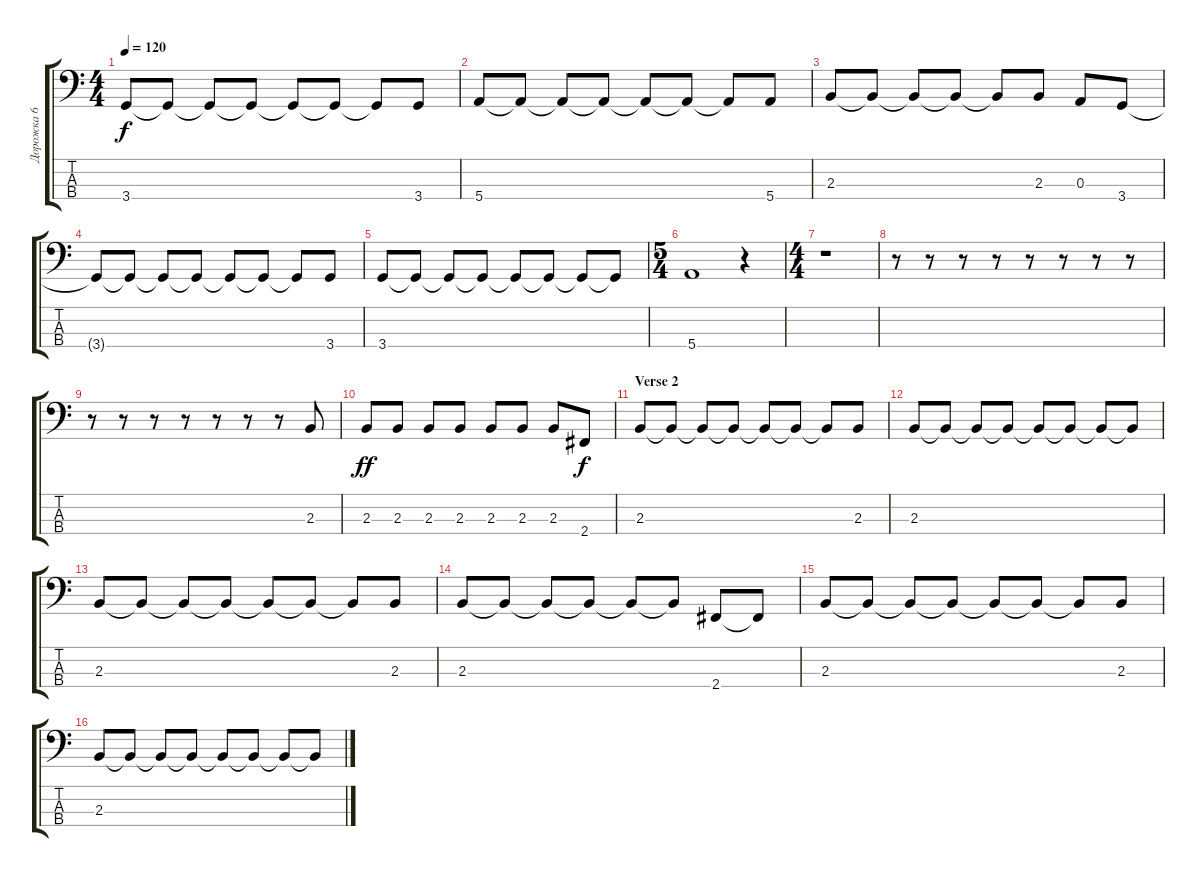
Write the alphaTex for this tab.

\track ("Дорожка 6" "Дорожка 6") {instrument acousticguitarnylon}
\staff {score tabs}
\tuning (G2 D2 A1 E1) {hide}
\ts (4 4)
\tempo 120
\clef f4
\ks c
3.4.8{dy f} 3.4{t}.8 3.4{t}.8 3.4{t}.8 3.4{t}.8 3.4{t}.8 3.4{t}.8 3.4.8 |
5.4.8 5.4{t}.8 5.4{t}.8 5.4{t}.8 5.4{t}.8 5.4{t}.8 5.4{t}.8 5.4.8 |
2.3.8 2.3{t}.8 2.3{t}.8 2.3{t}.8 2.3{t}.8 2.3.8 0.3.8 3.4.8 |
3.4{t}.8 3.4{t}.8 3.4{t}.8 3.4{t}.8 3.4{t}.8 3.4{t}.8 3.4{t}.8 3.4.8 |
3.4.8 3.4{t}.8 3.4{t}.8 3.4{t}.8 3.4{t}.8 3.4{t}.8 3.4{t}.8 3.4{t}.8 |
\ts (5 4)
5.4.1 r.4 |
\ts (4 4)
r.1 |
r.8 r.8 r.8 r.8 r.8 r.8 r.8 r.8 |
r.8 r.8 r.8 r.8 r.8 r.8 r.8 2.3.8 |
2.3.8{dy ff} 2.3.8 2.3.8 2.3.8 2.3.8 2.3.8 2.3.8 2.4.8{dy f} |
\section ("" "Verse 2")
2.3.8 2.3{t}.8 2.3{t}.8 2.3{t}.8 2.3{t}.8 2.3{t}.8 2.3{t}.8 2.3.8 |
2.3.8 2.3{t}.8 2.3{t}.8 2.3{t}.8 2.3{t}.8 2.3{t}.8 2.3{t}.8 2.3{t}.8 |
2.3.8 2.3{t}.8 2.3{t}.8 2.3{t}.8 2.3{t}.8 2.3{t}.8 2.3{t}.8 2.3.8 |
2.3.8 2.3{t}.8 2.3{t}.8 2.3{t}.8 2.3{t}.8 2.3{t}.8 2.4.8 2.4{t}.8 |
2.3.8 2.3{t}.8 2.3{t}.8 2.3{t}.8 2.3{t}.8 2.3{t}.8 2.3{t}.8 2.3.8 |
2.3.8 2.3{t}.8 2.3{t}.8 2.3{t}.8 2.3{t}.8 2.3{t}.8 2.3{t}.8 2.3{t}.8
